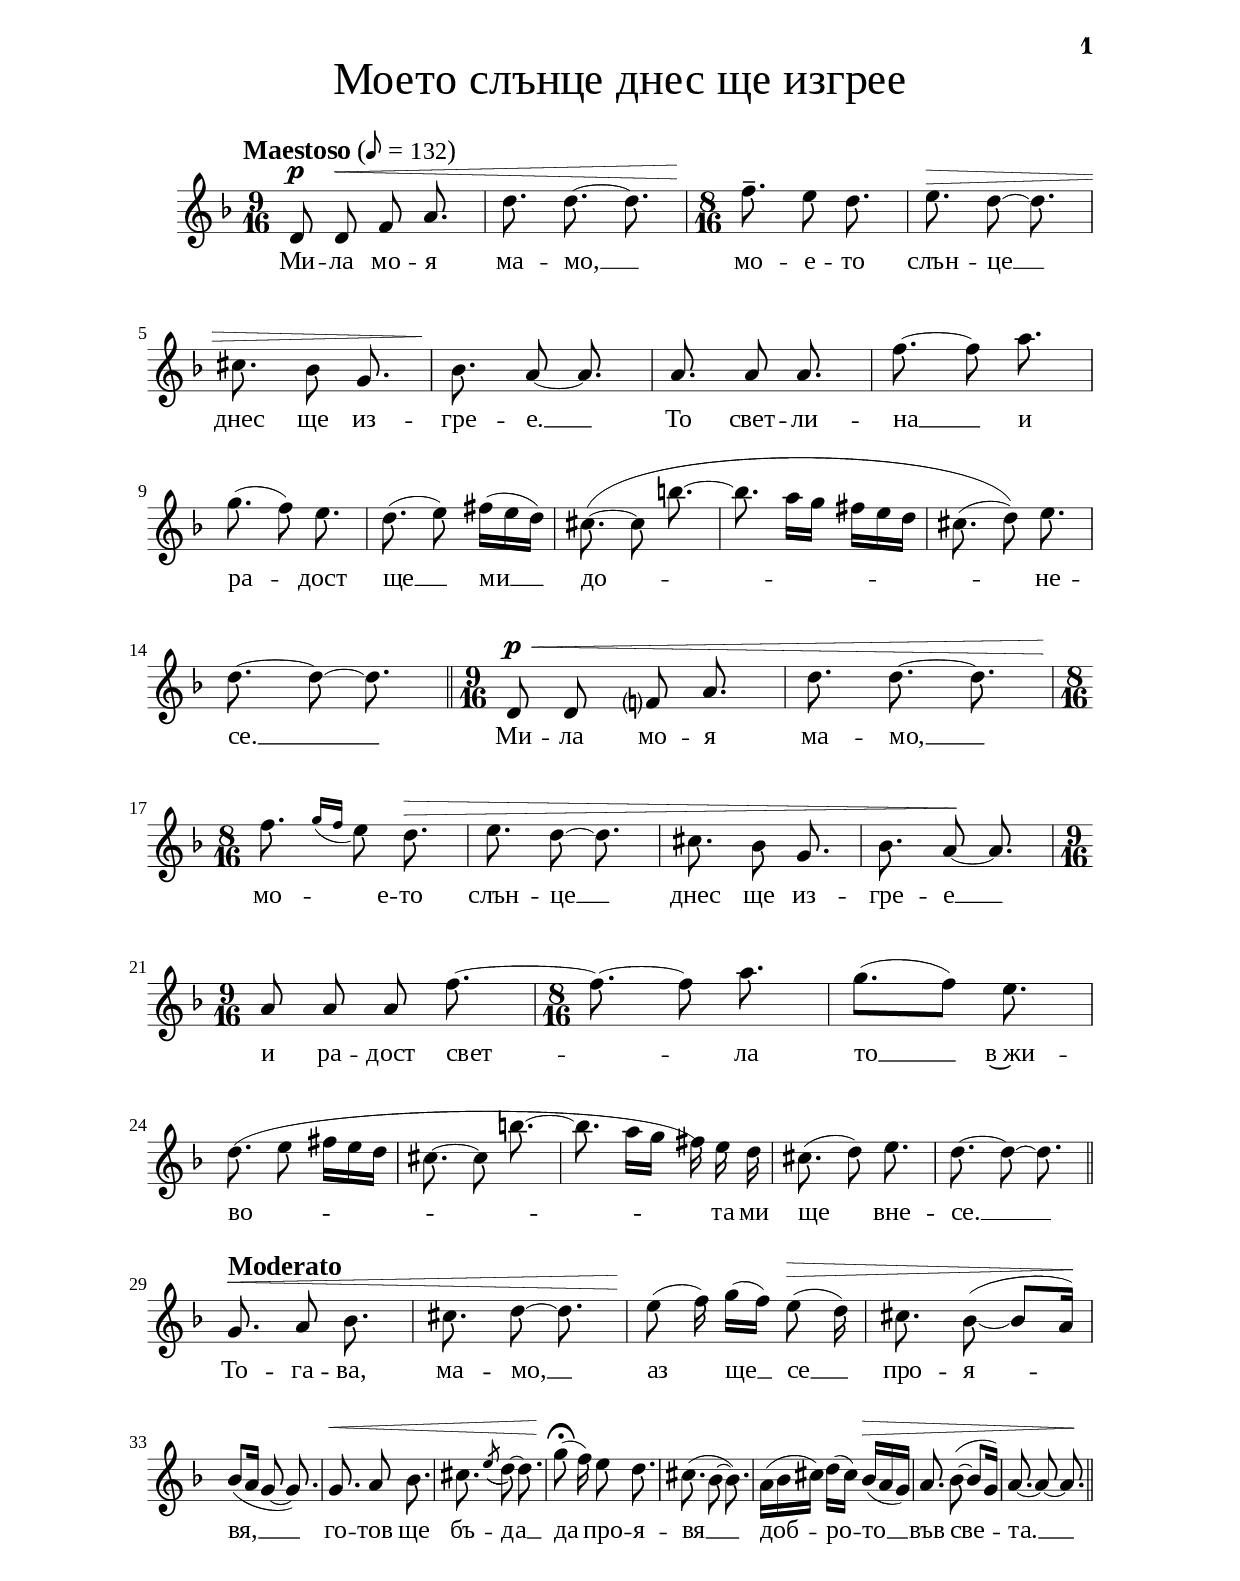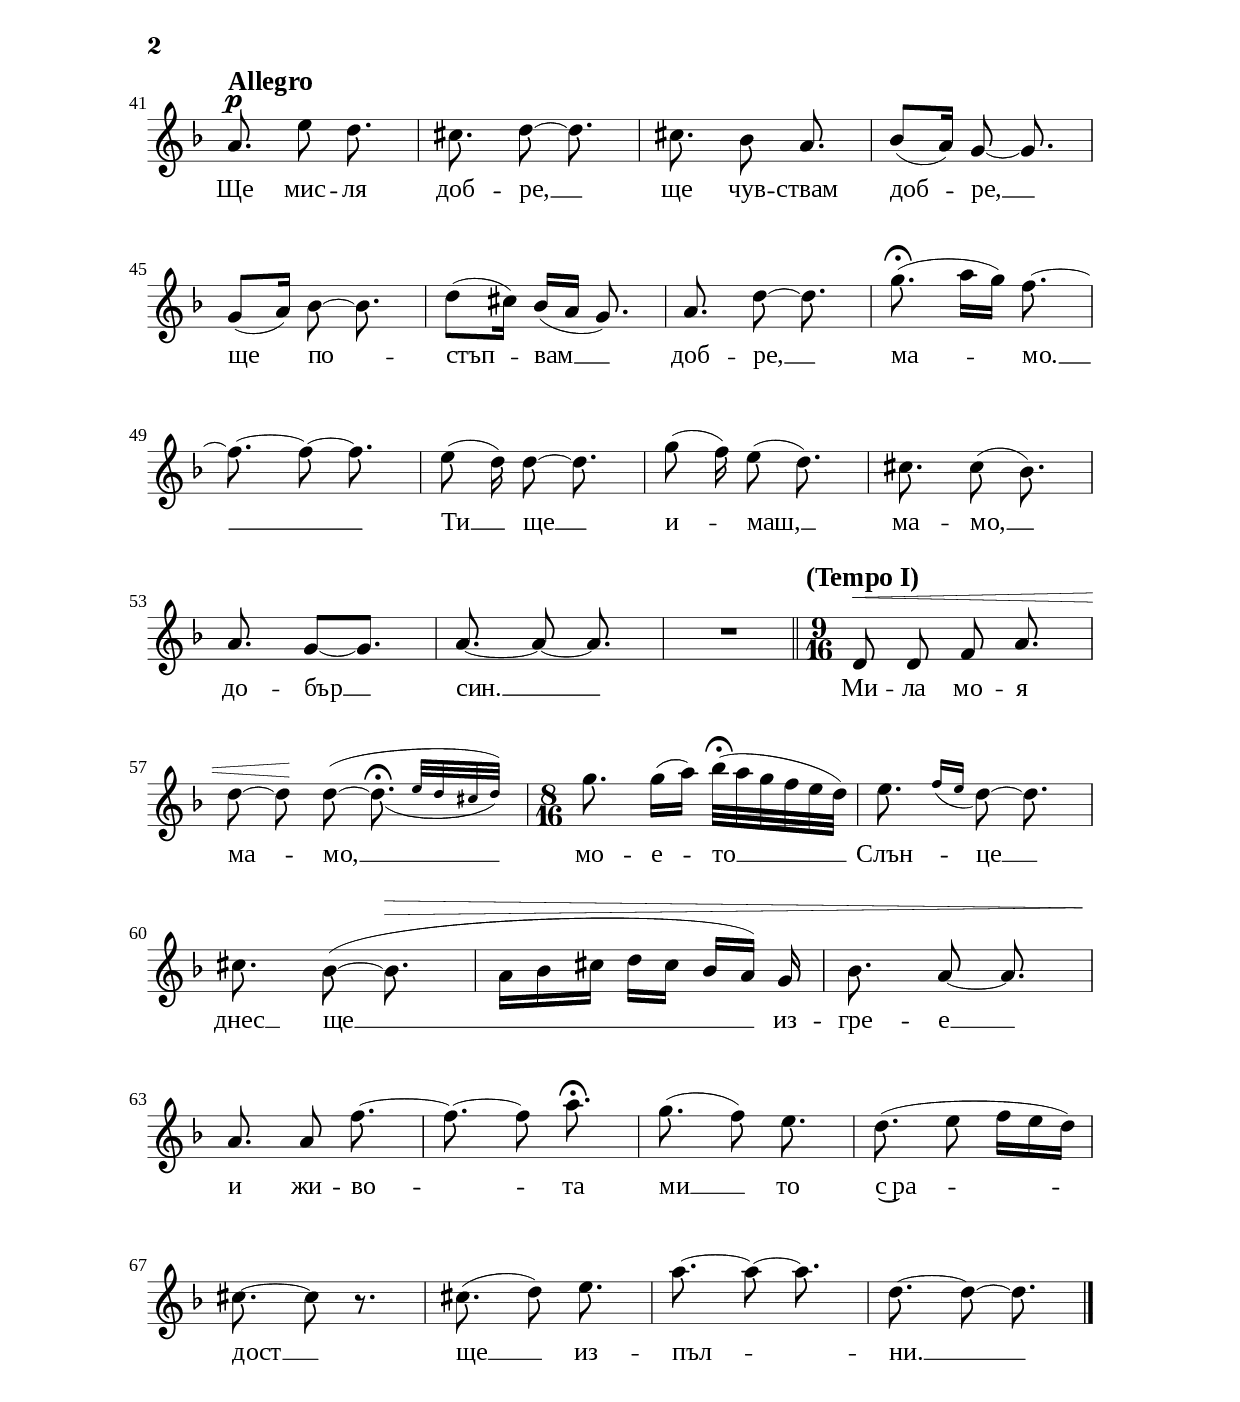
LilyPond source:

\version "2.24.4"

% include paper part and global functions
\include "include/globals.ily"

\bookpart {
  \label #'ref212
  \tocItem \markup "Моето слънце днес ще изгрее"
   \include "include/bookpart-paper.ily"
  \score {
    \include "include/score-layout.ily"

    \new Voice \absolute {
      \clef treble
      \key d \minor
      \time 9/16
      \tempoFunc "Maestoso" 8 "132"
      \autoBeamOff

      d'8 ^\p  d'8 ^\<  f'8  a'8. | % 2
      d''8.  d''8. ~  d''8.
      | % 3
      \time 8/16  | % 3
      f''8. -- ^\!  e''8  d''8. | % 4
      e''8. ^\>  d''8 ~  d''8. \break | % 5
      cis''8.  bes'8  g'8. | % 6
      bes'8. ^\!  a'8 ~   a'8. | % 7
      a'8.  a'8  a'8. | % 8
      f''8. ~   f''8  a''8. \break | % 9
      g''8. (   f''8 ) e''8. |
      d''8. (   e''8 )   fis''16 ( [
      e''16  d''16 ) ] | % 11
      \shape #'((0 . 0.5) (0 . 1) (0 . 0) (0 . 0.5)) Slur
      cis''8. \=1( ~   cis''8  b''8. ~  | % 12
      b''8.  a''16 [  g''16 ]  fis''16
      [  e''16  d''16 ]  | % 13
      cis''8. (   d''8 ) \=1)   e''8. | \break % 14
      d''8. ~   d''8 ~  d''8. \bar "||"
      \time 9/16  | % 15
      d'8 ^\p ^\<  d'8  f'?8  a'8. | % 16
      d''8.  d''8. ~  d''8.
      \break | % 17
      \time 8/16  | % 17
      f''8. ^\! \acciaccatura {  g''16 [  f''16 ] }
      e''8 d''8. ^\> | % 18
      e''8.  d''8 ~   d''8.  | % 19
      cis''8.  bes'8  g'8. |
      bes'8.  a'8 ~  ^\!  a'8.  \break | % 21
      \time 9/16  | % 21
      a'8  a'8  a'8   f''8. ~  | % 22
      \time 8/16  | % 22
      f''8. ~   f''8   a''8. | % 23
      g''8. ( [  f''8 ) ]  e''8. \break | % 24
      \shape #'((0 . -2) (0 . 0) (0 . 0.5) (0 . -2)) Slur
      d''8.  \=1( e''8   fis''16 [
      e''16  d''16 ] | % 25
      cis''8. ~   cis''8  b''8. ~  | % 26
      b''8.  a''16   [g''16 ] fis''16 \=1)
      e''16  d''16 | % 27
      cis''8. (   d''8 )  e''8.  | % 28
      d''8. ~   d''8 ~  d''8.  \bar "||"
      \break | % 29
      \tempo "Moderato" g'8.^\<  a'8
      bes'8. |
      cis''8.  d''8 ~   d''8.  | % 31
      e''8 (  ^\!  f''16 )   g''16 (
      [f''16] )  e''8 ( ^\>  d''16 )  | % 32
      cis''8.   bes'8 ( ~   bes'8 [  a'16
      ) ] ^\! \break | % 33
      bes'8 (    [a'16]   g'8 ~  g'8. )  | % 34
      g'8. ^\<  a'8  bes'8. | % 35
      cis''8. \acciaccatura {  e''8 ( }  d''8 )
      ~  d''8. | % 36
      g''8 ( ^\fermata  _\!  f''16 )   e''8
      d''8.  | % 37
      cis''8. (   bes'8 ~  bes'8. )  | % 38
      a'16 ( [  bes'16  cis''16 ) ]
      d''16 ( [  cis''16 ) ]  bes'16 ( [ ^\>  a'16
      g'16 ) ] | % 39
      a'8.  bes'8 ( ~  bes'8 [  g'16 ) ] |

      a'8. ~   a'8 ~  a'8.  ^\! \bar "||"
      \break | % 41

      \tempo "Allegro" a'8. ^\p  e''8
      d''8. | % 42
      cis''8.  d''8 ~   d''8.  | % 43
      cis''8.  bes'8  a'8. | % 44
      bes'8 ( [  a'16 )  ] g'8 ~  g'8.  \break
      | % 45
      g'8 ( [  a'16 )  ] bes'8 ~  bes'8.  | % 46
      d''8 ( [  cis''16 ) ]  bes'16 ( [
      a'16 ] g'8. )  | % 47
      a'8.  d''8 ~   d''8.
      | % 48
      g''8. ( ^\fermata  a''16 [  g''16 )
      ] f''8. ~ \break | % 49
      f''8. ~   f''8 ~  f''8.  |
      e''8 (   d''16 )  d''8 ~  d''8.
      | % 51
      g''8 (  f''16 )  e''8 (  d''8.
      )  | % 52
      cis''8.   cis''8 (  bes'8. )  \break | % 53
      a'8.  g'8 ~ [  g'8. ] | % 54
      a'8. ~   a'8 ~  a'8.  | % 55
      R2 \bar "||"
      \time 9/16  | % 56
      \tempo "(Tempo I)"
      d'8 ^\<  d'8  f'8  a'8. \break | % 57
      d''8 ~ d''8  ^\!  d''8 ~ (  \once \override PhrasingSlur.direction = #down \afterGrace d''8. \fermata   \( { e''32  [d'' cis'' d''\))]}
      | % 58
      \time 8/16  | % 58
      g''8.  g''16 ( [  a''16 ) ]
      bes''32 ( ^\fermata [  a''32  g''32  f''32
      e''32  d''32 ) ] | % 59
      e''8. \acciaccatura {  f''16 [  e''16 ] }
      d''8 ~  d''8. \break |
      cis''8.  
      \shape #'((0 . -0.5) (0 . 1) (0 . 1) (0 . 0)) Slur
      bes'8 ( ~ bes'8.  ^\> | % 61
      a'16 [  bes'16  cis''16 ]  d''16
      [  cis''16 ]  bes'16 [  a'16 )  ] g'16
      | % 62
      bes'8.  a'8 ~   a'8. \break | % 63
      a'8. ^\!  a'8  f''8. ~ | % 64
      f''8. ~   f''8  a''8. ^\fermata  | % 65
      g''8. (   f''8 )   e''8. | % 66
      d''8. (   e''8   f''16 [  e''16
      d''16 ) ] \break | % 67
      cis''8. ~   cis''8  r8. | % 68
      cis''8. (   d''8 )   e''8. | % 69
      a''8. ~  a''8 ~  a''8. |

      d''8. ~  d''8 ~  d''8.  \bar "|."
    }

    \addlyrics {
      Ми -- ла мо -- я ма -- мо, __
      мо -- е -- то слън -- це __ днес
      ще из -- гре -- е. __  То свет --
      ли -- на __  и ра -- дост ще __
      ми __ до  -- не -- се. __
      Ми -- ла мо -- я ма -- мо, __
      мо --  "       е" -- то слън -- це __
      днес ще из -- гре -- е  __ и
      ра -- дост свет --  ла то __
      в~жи -- во  --
      та ми ще
      вне -- се. __   То -- га -- ва, ма
      -- мо, __ аз  ще  __ се __  про
      -- я --  вя,  __  го --
      тов ще бъ -- да __ да  про
      -- я -- вя  __ доб --  ро
      -- то  __  във све --
      та. __ Ще мис -- ля доб --
      ре, __  ще чув -- ствам доб --
      ре, __  ще  по -- стъп --
      вам __   доб -- ре, __  ма --
      мо.  __   Ти __  ще __
      и -- маш, __  ма -- мо, __  до --
      бър __  син. __   Ми -- ла мо --
      я ма  --  мо, __ мо -- е -- то __
      Слън --  це __
      днес __ ще  __
      из -- гре -- е __  и жи
      -- во --  та ми __  то с~ра
      --    дост __  ще __  из
      -- пъл --  ни. __
    }

    \header {
      title = \titleFunc #'ref_desc_18 "Моето слънце днес ще изгрее" "Moeto Slănce dnes šte izgree"
    }

    \midi{}

  }


} % bookpart

% Più mosso
%
